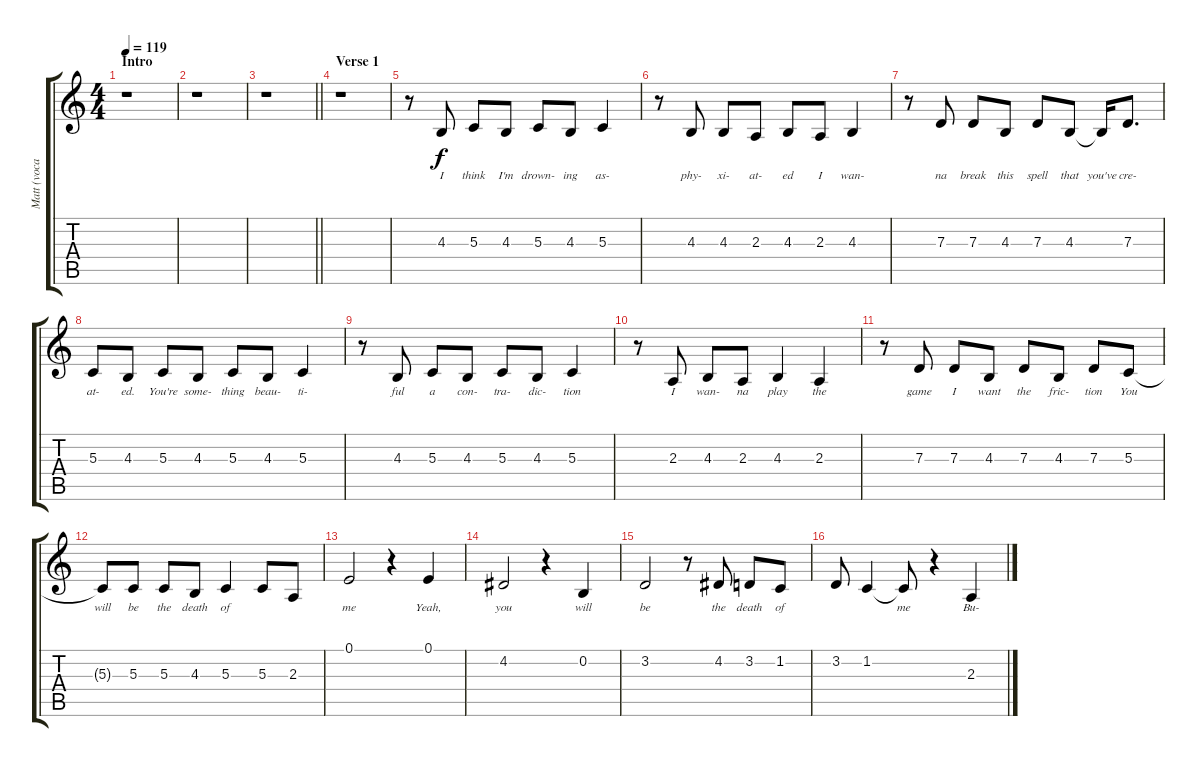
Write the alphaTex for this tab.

\track ("Matt (vocals)" "Matt (voca") {solo instrument ocarina}
\staff {score tabs}
\tuning (E4 B3 G3 D3 A2 E2) {hide}
\ts (4 4)
\section ("" "Intro")
\tempo 119
\clef g2
\ks c
r.1{dy f instrument ocarina} |
r.1 |
\barLineRight lightlight
r.1 |
\section ("" "Verse 1")
r.1 |
r.8 4.3.8{lyrics (0 "I") lyrics (1 "") lyrics (2 "") lyrics (3 "") lyrics (4 "")} 5.3.8{lyrics (0 "think") lyrics (1 "") lyrics (2 "") lyrics (3 "") lyrics (4 "")} 4.3.8{lyrics (0 "I'm") lyrics (1 "") lyrics (2 "") lyrics (3 "") lyrics (4 "")} 5.3.8{lyrics (0 "drown-") lyrics (1 "") lyrics (2 "") lyrics (3 "") lyrics (4 "")} 4.3.8{lyrics (0 "ing") lyrics (1 "") lyrics (2 "") lyrics (3 "") lyrics (4 "")} 5.3.4{lyrics (0 "as-") lyrics (1 "") lyrics (2 "") lyrics (3 "") lyrics (4 "")} |
r.8 4.3.8{lyrics (0 "phy-") lyrics (1 "") lyrics (2 "") lyrics (3 "") lyrics (4 "")} 4.3.8{lyrics (0 "xi-") lyrics (1 "") lyrics (2 "") lyrics (3 "") lyrics (4 "")} 2.3.8{lyrics (0 "at-") lyrics (1 "") lyrics (2 "") lyrics (3 "") lyrics (4 "")} 4.3.8{lyrics (0 "ed") lyrics (1 "") lyrics (2 "") lyrics (3 "") lyrics (4 "")} 2.3.8{lyrics (0 "I") lyrics (1 "") lyrics (2 "") lyrics (3 "") lyrics (4 "")} 4.3.4{lyrics (0 "wan-") lyrics (1 "") lyrics (2 "") lyrics (3 "") lyrics (4 "")} |
r.8 7.3.8{lyrics (0 "na") lyrics (1 "") lyrics (2 "") lyrics (3 "") lyrics (4 "")} 7.3.8{lyrics (0 "break") lyrics (1 "") lyrics (2 "") lyrics (3 "") lyrics (4 "")} 4.3.8{lyrics (0 "this") lyrics (1 "") lyrics (2 "") lyrics (3 "") lyrics (4 "")} 7.3.8{lyrics (0 "spell") lyrics (1 "") lyrics (2 "") lyrics (3 "") lyrics (4 "")} 4.3.8{lyrics (0 "that") lyrics (1 "") lyrics (2 "") lyrics (3 "") lyrics (4 "")} 4.3{t}.16{lyrics (0 "you've") lyrics (1 "") lyrics (2 "") lyrics (3 "") lyrics (4 "")} 7.3.8{d lyrics (0 "cre-") lyrics (1 "") lyrics (2 "") lyrics (3 "") lyrics (4 "")} |
5.3.8{lyrics (0 "at-") lyrics (1 "") lyrics (2 "") lyrics (3 "") lyrics (4 "")} 4.3.8{lyrics (0 "ed.") lyrics (1 "") lyrics (2 "") lyrics (3 "") lyrics (4 "")} 5.3.8{lyrics (0 "You're") lyrics (1 "") lyrics (2 "") lyrics (3 "") lyrics (4 "")} 4.3.8{lyrics (0 "some-") lyrics (1 "") lyrics (2 "") lyrics (3 "") lyrics (4 "")} 5.3.8{lyrics (0 "thing") lyrics (1 "") lyrics (2 "") lyrics (3 "") lyrics (4 "")} 4.3.8{lyrics (0 "beau-") lyrics (1 "") lyrics (2 "") lyrics (3 "") lyrics (4 "")} 5.3.4{lyrics (0 "ti-") lyrics (1 "") lyrics (2 "") lyrics (3 "") lyrics (4 "")} |
r.8 4.3.8{lyrics (0 "ful") lyrics (1 "") lyrics (2 "") lyrics (3 "") lyrics (4 "")} 5.3.8{lyrics (0 "a") lyrics (1 "") lyrics (2 "") lyrics (3 "") lyrics (4 "")} 4.3.8{lyrics (0 "con-") lyrics (1 "") lyrics (2 "") lyrics (3 "") lyrics (4 "")} 5.3.8{lyrics (0 "tra-") lyrics (1 "") lyrics (2 "") lyrics (3 "") lyrics (4 "")} 4.3.8{lyrics (0 "dic-") lyrics (1 "") lyrics (2 "") lyrics (3 "") lyrics (4 "")} 5.3.4{lyrics (0 "tion") lyrics (1 "") lyrics (2 "") lyrics (3 "") lyrics (4 "")} |
r.8 2.3.8{lyrics (0 "I") lyrics (1 "") lyrics (2 "") lyrics (3 "") lyrics (4 "")} 4.3.8{lyrics (0 "wan-") lyrics (1 "") lyrics (2 "") lyrics (3 "") lyrics (4 "")} 2.3.8{lyrics (0 "na") lyrics (1 "") lyrics (2 "") lyrics (3 "") lyrics (4 "")} 4.3.4{lyrics (0 "play") lyrics (1 "") lyrics (2 "") lyrics (3 "") lyrics (4 "")} 2.3.4{lyrics (0 "the") lyrics (1 "") lyrics (2 "") lyrics (3 "") lyrics (4 "")} |
r.8 7.3.8{lyrics (0 "game") lyrics (1 "") lyrics (2 "") lyrics (3 "") lyrics (4 "")} 7.3.8{lyrics (0 "I") lyrics (1 "") lyrics (2 "") lyrics (3 "") lyrics (4 "")} 4.3.8{lyrics (0 "want") lyrics (1 "") lyrics (2 "") lyrics (3 "") lyrics (4 "")} 7.3.8{lyrics (0 "the") lyrics (1 "") lyrics (2 "") lyrics (3 "") lyrics (4 "")} 4.3.8{lyrics (0 "fric-") lyrics (1 "") lyrics (2 "") lyrics (3 "") lyrics (4 "")} 7.3.8{lyrics (0 "tion") lyrics (1 "") lyrics (2 "") lyrics (3 "") lyrics (4 "")} 5.3.8{lyrics (0 "You") lyrics (1 "") lyrics (2 "") lyrics (3 "") lyrics (4 "")} |
5.3{t}.8{lyrics (0 "will") lyrics (1 "") lyrics (2 "") lyrics (3 "") lyrics (4 "")} 5.3.8{lyrics (0 "be") lyrics (1 "") lyrics (2 "") lyrics (3 "") lyrics (4 "")} 5.3.8{lyrics (0 "the") lyrics (1 "") lyrics (2 "") lyrics (3 "") lyrics (4 "")} 4.3.8{lyrics (0 "death") lyrics (1 "") lyrics (2 "") lyrics (3 "") lyrics (4 "")} 5.3.4{lyrics (0 "of") lyrics (1 "") lyrics (2 "") lyrics (3 "") lyrics (4 "")} 5.3.8{lyrics (0 "") lyrics (1 "") lyrics (2 "") lyrics (3 "") lyrics (4 "")} 2.3.8{lyrics (0 "") lyrics (1 "") lyrics (2 "") lyrics (3 "") lyrics (4 "")} |
0.1.2{lyrics (0 "me") lyrics (1 "") lyrics (2 "") lyrics (3 "") lyrics (4 "")} r.4 0.1.4{lyrics (0 "Yeah,") lyrics (1 "") lyrics (2 "") lyrics (3 "") lyrics (4 "")} |
4.2.2{lyrics (0 "you") lyrics (1 "") lyrics (2 "") lyrics (3 "") lyrics (4 "")} r.4 0.2.4{lyrics (0 "will") lyrics (1 "") lyrics (2 "") lyrics (3 "") lyrics (4 "")} |
3.2.2{lyrics (0 "be") lyrics (1 "") lyrics (2 "") lyrics (3 "") lyrics (4 "")} r.8 4.2.8{lyrics (0 "the") lyrics (1 "") lyrics (2 "") lyrics (3 "") lyrics (4 "")} 3.2.8{lyrics (0 "death") lyrics (1 "") lyrics (2 "") lyrics (3 "") lyrics (4 "")} 1.2.8{lyrics (0 "of") lyrics (1 "") lyrics (2 "") lyrics (3 "") lyrics (4 "")} |
3.2.8{lyrics (0 "") lyrics (1 "") lyrics (2 "") lyrics (3 "") lyrics (4 "")} 1.2.4{lyrics (0 "") lyrics (1 "") lyrics (2 "") lyrics (3 "") lyrics (4 "")} 1.2{t}.8{lyrics (0 "me") lyrics (1 "") lyrics (2 "") lyrics (3 "") lyrics (4 "")} r.4 2.3.4{lyrics (0 "Bu-") lyrics (1 "") lyrics (2 "") lyrics (3 "") lyrics (4 "")}
